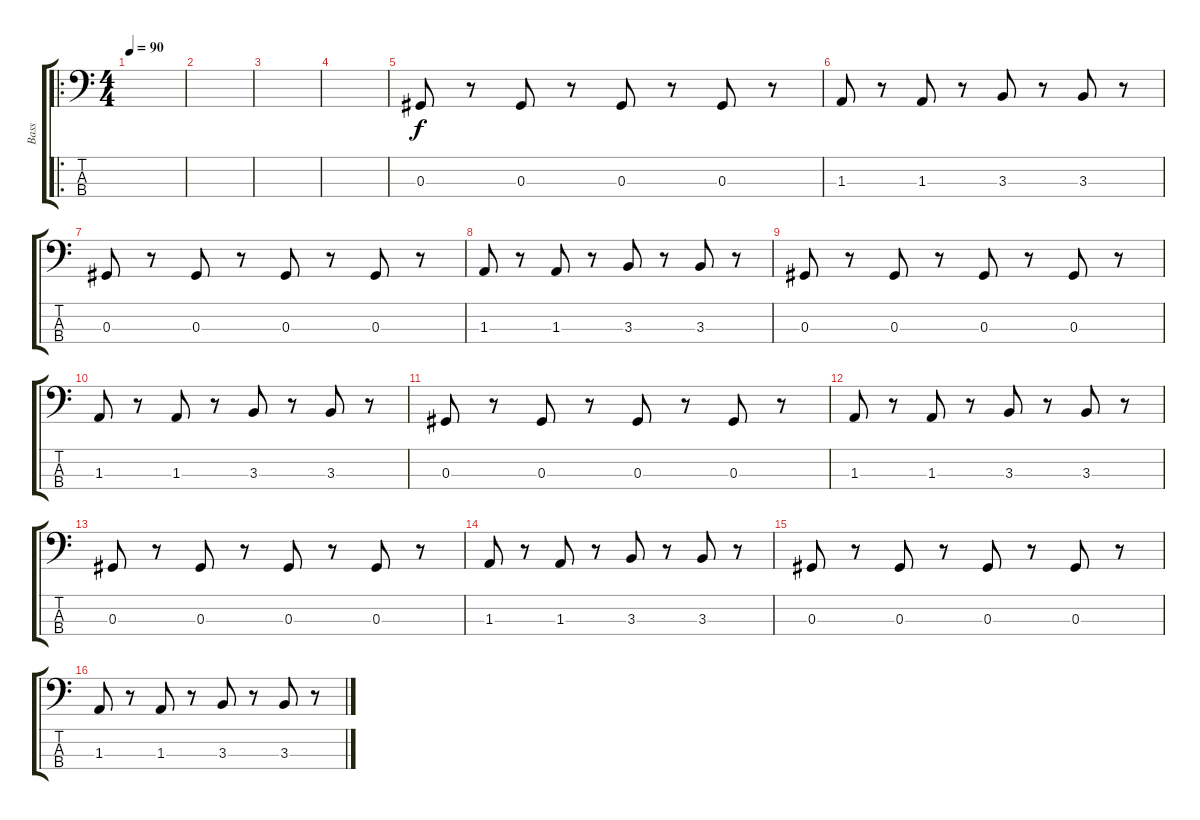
\track ("Bass" "Bass") {instrument electricguitarmuted}
\staff {score tabs}
\tuning (Gb2 Db2 Ab1 Eb1) {hide}
\ro
\ts (4 4)
\tempo 90
\clef f4
\ks c
|
|
|
|
0.3.8 r.8 0.3.8 r.8 0.3.8 r.8 0.3.8 r.8 |
1.3.8 r.8 1.3.8 r.8 3.3.8 r.8 3.3.8 r.8 |
0.3.8 r.8 0.3.8 r.8 0.3.8 r.8 0.3.8 r.8 |
1.3.8 r.8 1.3.8 r.8 3.3.8 r.8 3.3.8 r.8 |
0.3.8 r.8 0.3.8 r.8 0.3.8 r.8 0.3.8 r.8 |
1.3.8 r.8 1.3.8 r.8 3.3.8 r.8 3.3.8 r.8 |
0.3.8 r.8 0.3.8 r.8 0.3.8 r.8 0.3.8 r.8 |
1.3.8 r.8 1.3.8 r.8 3.3.8 r.8 3.3.8 r.8 |
0.3.8 r.8 0.3.8 r.8 0.3.8 r.8 0.3.8 r.8 |
1.3.8 r.8 1.3.8 r.8 3.3.8 r.8 3.3.8 r.8 |
0.3.8 r.8 0.3.8 r.8 0.3.8 r.8 0.3.8 r.8 |
1.3.8 r.8 1.3.8 r.8 3.3.8 r.8 3.3.8 r.8
